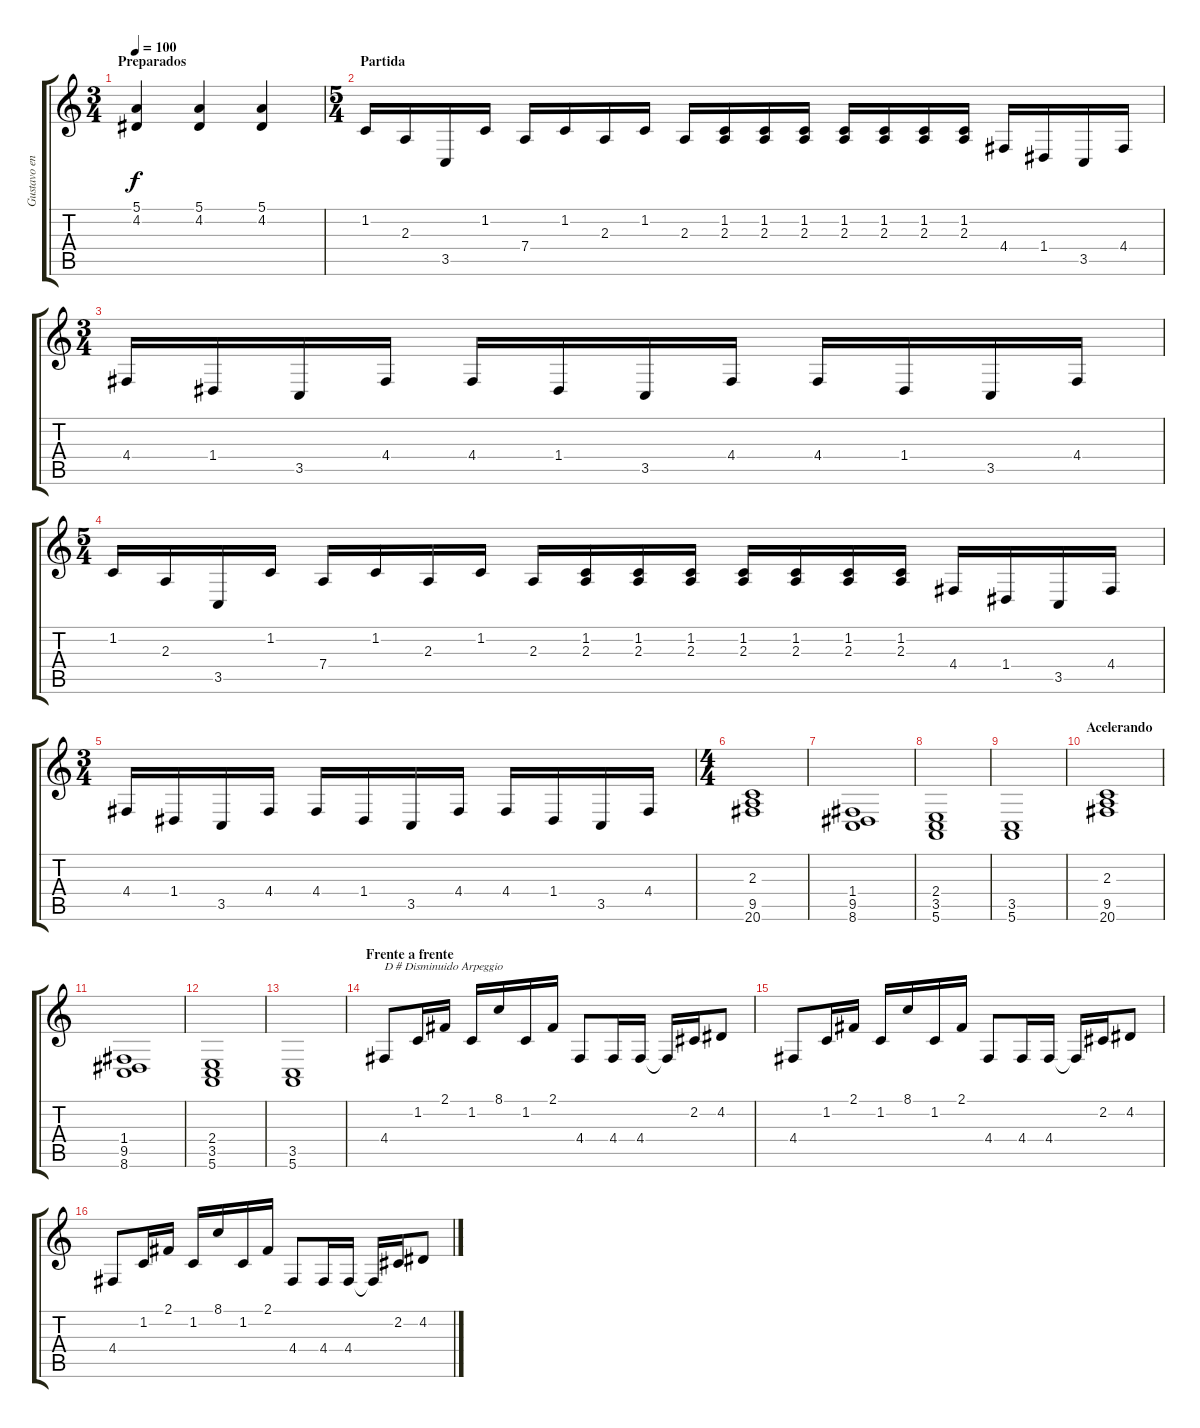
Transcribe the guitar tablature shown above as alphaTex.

\track ("Gustavo en llave de sol" "Gustavo en") {instrument pad3polysynth}
\staff {score tabs}
\tuning (E4 B3 G3 D3 A2 E2) {hide}
\ts (3 4)
\section ("" "Preparados")
\tempo 100
\clef g2
\ks c
(5.1 4.2).4{dy f instrument pad3polysynth} (5.1 4.2).4 (5.1 4.2).4 |
\ts (5 4)
\section ("" "Partida")
1.2.16 2.3.16 3.5.16 1.2.16 7.4.16 1.2.16 2.3.16 1.2.16 2.3.16 (1.2 2.3).16 (1.2 2.3).16 (1.2 2.3).16 (1.2 2.3).16 (1.2 2.3).16 (1.2 2.3).16 (1.2 2.3).16 4.4.16 1.4.16 3.5.16 4.4.16 |
\ts (3 4)
4.4.16 1.4.16 3.5.16 4.4.16 4.4.16 1.4.16 3.5.16 4.4.16 4.4.16 1.4.16 3.5.16 4.4.16 |
\ts (5 4)
1.2.16 2.3.16 3.5.16 1.2.16 7.4.16 1.2.16 2.3.16 1.2.16 2.3.16 (1.2 2.3).16 (1.2 2.3).16 (1.2 2.3).16 (1.2 2.3).16 (1.2 2.3).16 (1.2 2.3).16 (1.2 2.3).16 4.4.16 1.4.16 3.5.16 4.4.16 |
\ts (3 4)
4.4.16 1.4.16 3.5.16 4.4.16 4.4.16 1.4.16 3.5.16 4.4.16 4.4.16 1.4.16 3.5.16 4.4.16 |
\ts (4 4)
(2.3 9.5 20.6).1{volume 10 instrument fx7echoes} |
(1.4 9.5 8.6).1 |
(2.4 3.5 5.6).1 |
(3.5 5.6).1 |
\section ("" "Acelerando ")
(2.3 9.5 20.6).1{volume 10 instrument fx7echoes} |
(1.4 9.5 8.6).1 |
(2.4 3.5 5.6).1 |
(3.5 5.6).1 |
\section ("" "Frente a frente")
4.4.8{txt "D # Disminuido Arpeggio" instrument fx7echoes} 1.2.16 2.1.16 1.2.16 8.1.16 1.2.16 2.1.16 4.4.8 4.4.16 4.4.16 4.4{t}.16 2.2.16 4.2.8 |
4.4.8 1.2.16 2.1.16 1.2.16 8.1.16 1.2.16 2.1.16 4.4.8 4.4.16 4.4.16 4.4{t}.16 2.2.16 4.2.8 |
4.4.8 1.2.16 2.1.16 1.2.16 8.1.16 1.2.16 2.1.16 4.4.8 4.4.16 4.4.16 4.4{t}.16 2.2.16 4.2.8
